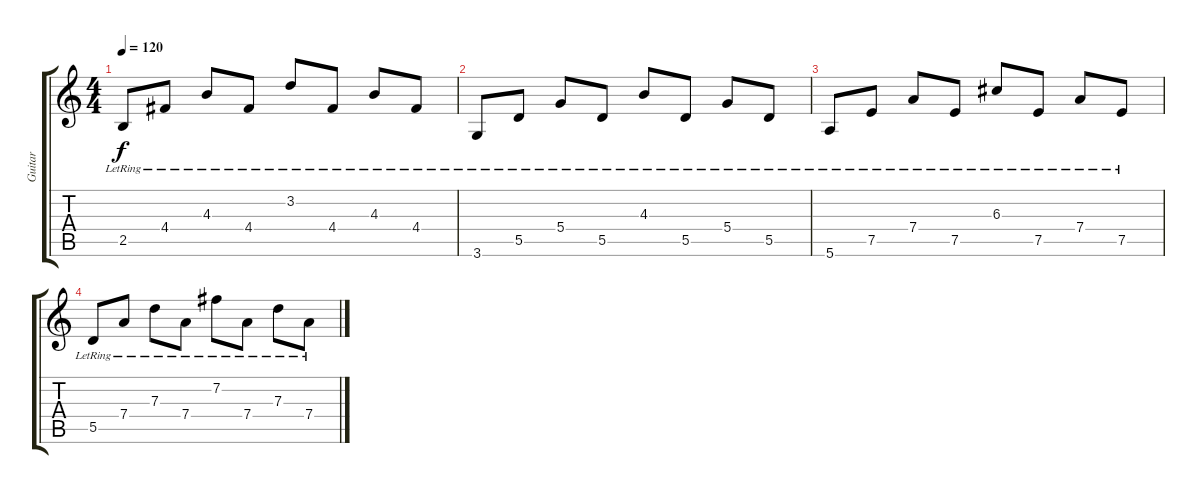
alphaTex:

\track ("Guitar" "Guitar") {instrument acousticguitarnylon}
\staff {score tabs}
\tuning (E4 B3 G3 D3 A2 E2) {hide}
\ts (4 4)
\tempo 120
\clef g2
\ks c
2.5{lr}.8{dy f} 4.4{lr}.8 4.3{lr}.8 4.4{lr}.8 3.2{lr}.8 4.4{lr}.8 4.3{lr}.8 4.4{lr}.8 |
3.6{lr}.8 5.5{lr}.8 5.4{lr}.8 5.5{lr}.8 4.3{lr}.8 5.5{lr}.8 5.4{lr}.8 5.5{lr}.8 |
5.6{lr}.8 7.5{lr}.8 7.4{lr}.8 7.5{lr}.8 6.3{lr}.8 7.5{lr}.8 7.4{lr}.8 7.5{lr}.8 |
5.5{lr}.8 7.4{lr}.8 7.3{lr}.8 7.4{lr}.8 7.2{lr}.8 7.4{lr}.8 7.3{lr}.8 7.4{lr}.8
